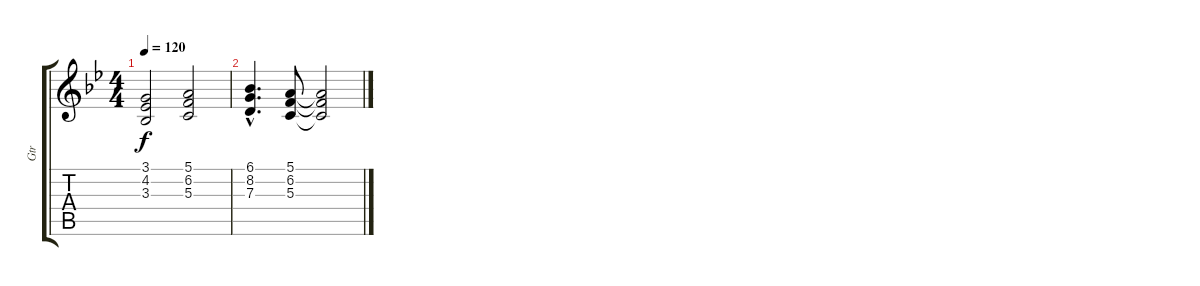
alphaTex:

\track ("Gtr" "Gtr") {instrument lead1square}
\staff {score tabs}
\tuning (E4 B3 G3 D3 A2 E2) {hide}
\ts (4 4)
\tempo 120
\clef g2
\ks bb
(3.1 4.2 3.3).2{dy f} (5.1 6.2 5.3).2 |
(6.1{hac} 8.2{hac} 7.3{hac}).4{d} (5.1 6.2 5.3).8 (5.1{t} 6.2{t} 5.3{t}).2
